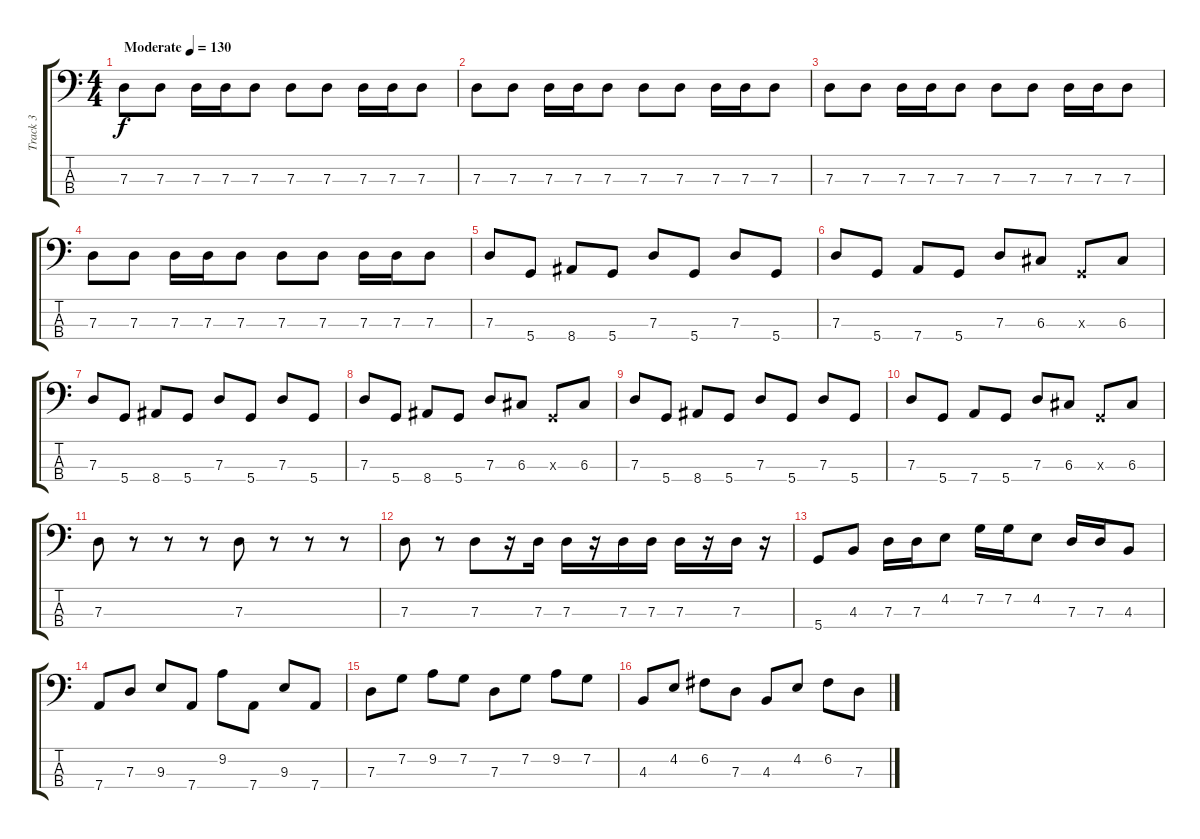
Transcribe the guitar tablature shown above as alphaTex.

\track ("Track 3" "Track 3") {instrument electricbassfinger}
\staff {score tabs}
\tuning (F2 C2 G1 D1) {hide}
\ts (4 4)
\tempo (130 "Moderate")
\clef f4
\ks c
7.3.8{dy f instrument electricbassfinger} 7.3.8 7.3.16 7.3.16 7.3.8 7.3.8 7.3.8 7.3.16 7.3.16 7.3.8 |
7.3.8 7.3.8 7.3.16 7.3.16 7.3.8 7.3.8 7.3.8 7.3.16 7.3.16 7.3.8 |
7.3.8 7.3.8 7.3.16 7.3.16 7.3.8 7.3.8 7.3.8 7.3.16 7.3.16 7.3.8 |
7.3.8 7.3.8 7.3.16 7.3.16 7.3.8 7.3.8 7.3.8 7.3.16 7.3.16 7.3.8 |
7.3.8 5.4.8 8.4.8 5.4.8 7.3.8 5.4.8 7.3.8 5.4.8 |
7.3.8 5.4.8 7.4.8 5.4.8 7.3.8 6.3.8 0.3{x}.8 6.3.8 |
7.3.8 5.4.8 8.4.8 5.4.8 7.3.8 5.4.8 7.3.8 5.4.8 |
7.3.8 5.4.8 8.4.8 5.4.8 7.3.8 6.3.8 0.3{x}.8 6.3.8 |
7.3.8 5.4.8 8.4.8 5.4.8 7.3.8 5.4.8 7.3.8 5.4.8 |
7.3.8 5.4.8 7.4.8 5.4.8 7.3.8 6.3.8 0.3{x}.8 6.3.8 |
7.3.8 r.8 r.8 r.8 7.3.8 r.8 r.8 r.8 |
7.3.8 r.8 7.3.8 r.16 7.3.16 7.3.16 r.16 7.3.16 7.3.16 7.3.16 r.16 7.3.16 r.16 |
5.4.8 4.3.8 7.3.16 7.3.16 4.2.8 7.2.16 7.2.16 4.2.8 7.3.16 7.3.16 4.3.8 |
7.4.8 7.3.8 9.3.8 7.4.8 9.2.8 7.4.8 9.3.8 7.4.8 |
7.3.8 7.2.8 9.2.8 7.2.8 7.3.8 7.2.8 9.2.8 7.2.8 |
4.3.8 4.2.8 6.2.8 7.3.8 4.3.8 4.2.8 6.2.8 7.3.8
